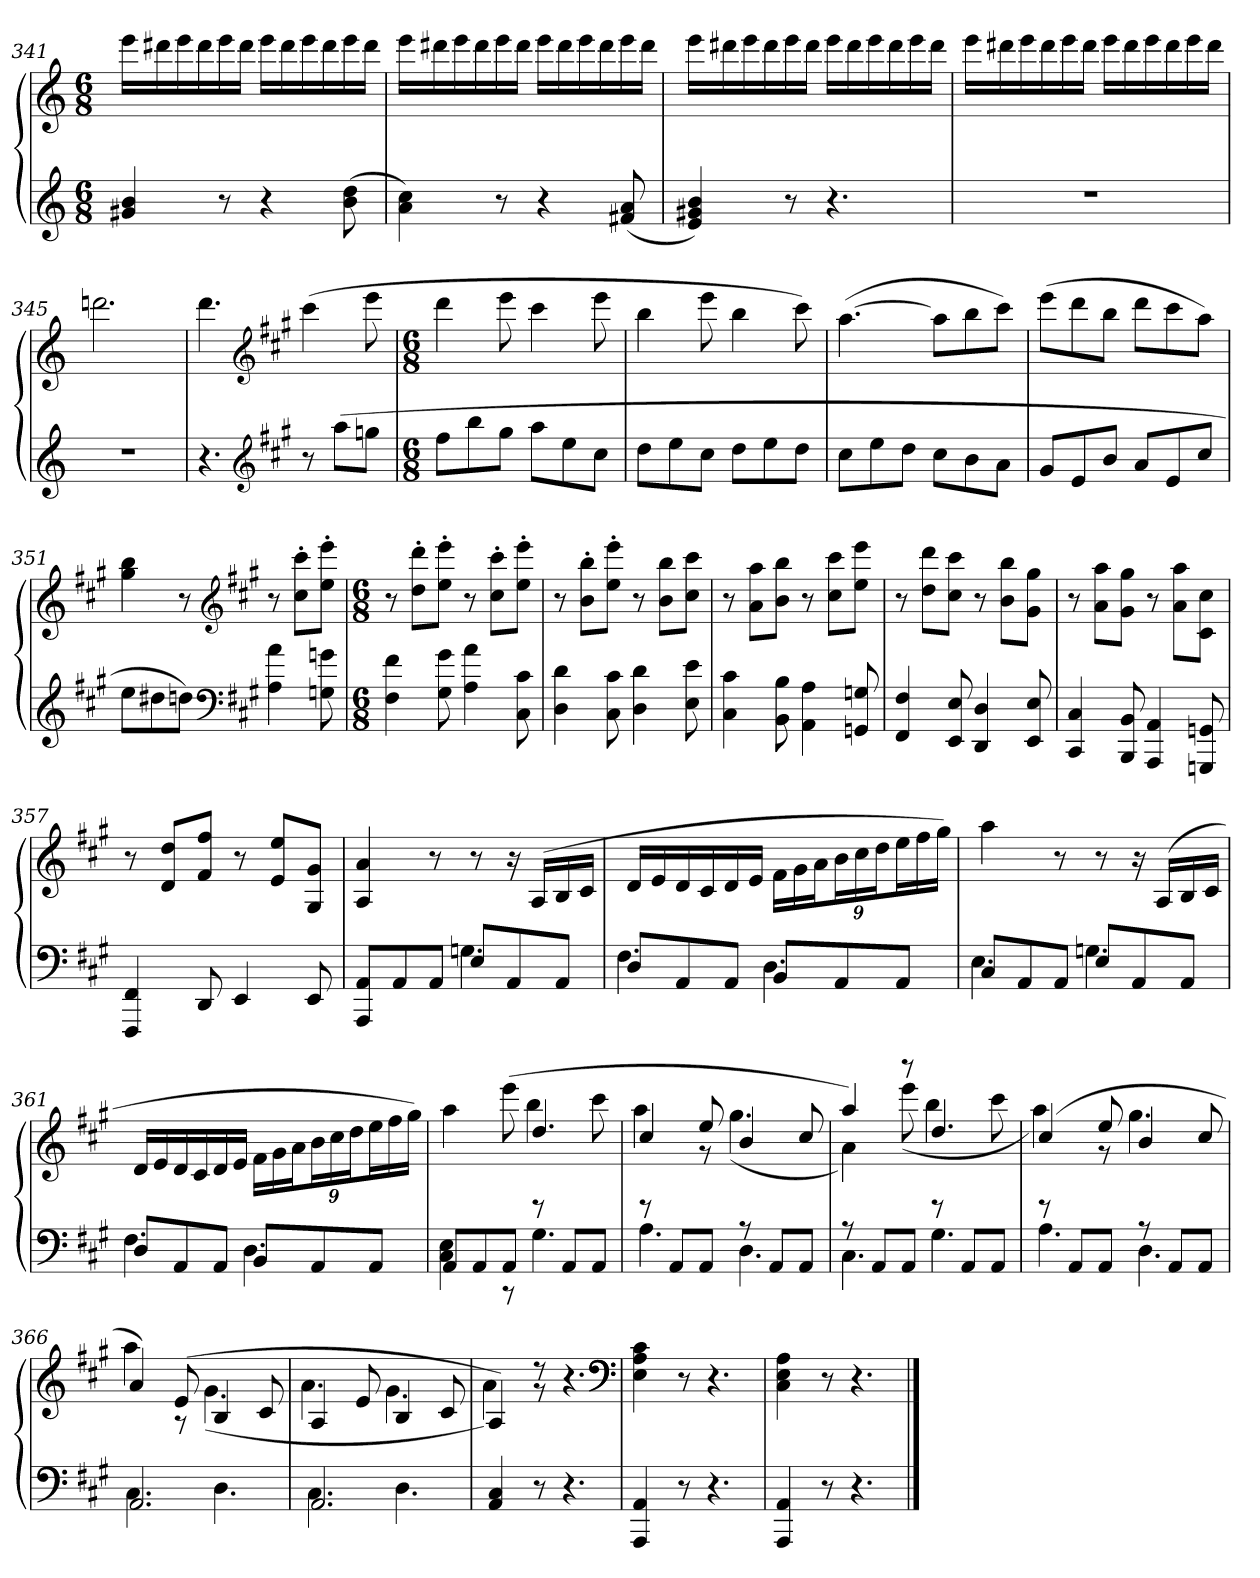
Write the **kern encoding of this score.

**kern	**kern
*part1	*part1
*staff2	*staff1
*clefG2	*clefG2
*k[]	*k[]
*M6/8	*M6/8
=341	=341
4g#X 4b	16eeeLL
.	16ddd#X
.	16eee
.	16ddd#
8r	16eee
.	16ddd#JJ
4r	16eeeLL
.	16ddd#
.	16eee
.	16ddd#
(8b 8dd	16eee
.	16ddd#JJ
=342	=342
4a 4cc)	16eeeLL
.	16ddd#X
.	16eee
.	16ddd#
8r	16eee
.	16ddd#JJ
4r	16eeeLL
.	16ddd#
.	16eee
.	16ddd#
(8f#X 8a	16eee
.	16ddd#JJ
=343	=343
4e 4g#X 4b)	16eeeLL
.	16ddd#X
.	16eee
.	16ddd#
8r	16eee
.	16ddd#JJ
4.r	16eeeLL
.	16ddd#
.	16eee
.	16ddd#
.	16eee
.	16ddd#JJ
=344	=344
2.r	16eeeLL
.	16ddd#X
.	16eee
.	16ddd#
.	16eee
.	16ddd#JJ
.	16eeeLL
.	16ddd#
.	16eee
.	16ddd#
.	16eee
.	16ddd#JJ
=345	=345
2.r	2.dddn
=346	=346
4.r	4.ddd
*clefG2	*clefG2
*k[f#c#g#]	*k[f#c#g#]
*A:	*A:
8r	(4ccc#
(8aaL	.
8ggnJ	8eee
=347	=347
*M6/8	*M6/8
8ff#L	4ddd
8bb	.
8gg#J	8eee
8aaL	4ccc#
8ee	.
8cc#J	8eee
=348	=348
8ddL	4bb
8ee	.
8cc#J	8eee
8ddL	4bb
8ee	.
8ddJ	8ccc#)
=349	=349
8cc#L	([4.aa
8ee	.
8ddJ	.
8cc#L	8aaL]
8b	8bb
8aJ	8ccc#J)
=350	=350
8g#L	(8eeeL
8e	8ddd
8bJ	8bbJ
8aL	8dddL
8e	8ccc#
8cc#J	8aaJ)
=351	=351
8eeL	4gg# 4bb
8dd#X	.
8ddnJ)	8r
*clefF4	*clefG2
*k[f#c#g#]	*k[f#c#g#]
*A:	*A:
4A 4a	8r
.	8cc#' 8ccc#'L
8Gn 8gn	8ee' 8eee'J
=352	=352
*M6/8	*M6/8
4F# 4f#	8r
.	8dd' 8ddd'L
8G# 8g#	8ee' 8eee'J
4A 4a	8r
.	8cc#' 8ccc#'L
8C# 8c#	8ee' 8eee'J
=353	=353
4D 4d	8r
.	8b' 8bb'L
8C# 8c#	8ee' 8eee'J
4D 4d	8r
.	8b 8bbL
8E 8e	8cc# 8ccc#J
=354	=354
4C# 4c#	8r
.	8a 8aaL
8BB 8B	8b 8bbJ
4AA 4A	8r
.	8cc# 8ccc#L
8GGn 8Gn	8ee 8eeeJ
=355	=355
4FF# 4F#	8r
.	8dd 8dddL
8EE 8E	8cc# 8ccc#J
4DD 4D	8r
.	8b 8bbL
8EE 8E	8g# 8gg#J
=356	=356
4CC# 4C#	8r
.	8a 8aaL
8BBB 8BB	8g# 8gg#J
4AAA 4AA	8r
.	8a 8aaL
8GGGn 8GGn	8c# 8cc#J
=357	=357
4FFF# 4FF#	8r
.	8d 8ddL
8DD	8f# 8ff#J
4EE	8r
.	8e 8eeL
8EE	8G# 8g#J
=358	=358
*^	*
8AAA 8AAL	4.ryy	4A 4a
8AA	.	.
8AAJ	.	8r
8EL	4.Gn	8r
8AA	.	16r
.	.	(16ALL
8AAJ	.	16B
.	.	16c#JJ
=359	=359	=359
8DL	4.F#	16dLL
.	.	16e
8AA	.	16d
.	.	16c#
8AAJ	.	16d
.	.	16eJJ
8BBL	4.D	24f#LL
.	.	24g#
.	.	24aJ
8AA	.	24bL
.	.	24cc#
.	.	24ddJ
8AAJ	.	24eeL
.	.	24ff#
.	.	24gg#JJ)
=360	=360	=360
8C#L	4.E	4aa
8AA	.	.
8AAJ	.	8r
8EL	4.Gn	8r
8AA	.	16r
.	.	(16ALL
8AAJ	.	16B
.	.	16c#JJ
=361	=361	=361
8DL	4.F#	16dLL
.	.	16e
8AA	.	16d
.	.	16c#
8AAJ	.	16d
.	.	16eJJ
8BBL	4.D	24f#LL
.	.	24g#
.	.	24aJ
8AA	.	24bL
.	.	24cc#
.	.	24ddJ
8AAJ	.	24eeL
.	.	24ff#
.	.	24gg#JJ)
=362	=362	=362
*	*	*^
8AAL	4C# 4E	4aa	4.ryy
8AA	.	.	.
8AAJ	8r	(8eee	.
8r	4.G#	4.dd	4bb
8AAL	.	.	.
8AAJ	.	.	8ccc#
=363	=363	=363	=363
8r	4.A	(4cc#	4aa)
8AAL	.	.	.
8AAJ	.	8ee	8r
8r	4.D	4b	(4.gg#
8AAL	.	.	.
8AAJ	.	8cc#	.
=364	=364	=364	=364
8r	4.C#	4aa)	4a)
8AAL	.	.	.
8AAJ	.	8r	(8eee
8r	4.G#	4.dd	4bb
8AAL	.	.	.
8AAJ	.	.	8ccc#
=365	=365	=365	=365
8r	4.A	(4cc#	4aa)
8AAL	.	.	.
8AAJ	.	8ee	8r
8r	4.D	4b	4.gg#
8AAL	.	.	.
8AAJ	.	8cc#	.
=366	=366	=366	=366
2.AA	4.C#	4a)	4aa
.	.	(8e	8r
.	4.D	4B	(4.g#
.	.	8c#	.
=367	=367	=367	=367
2.AA	4.C#	4A	4.a
.	.	8e	.
.	4.D	4B	4.g#
.	.	8c#	.
*v	*v	*	*
=368	=368	=368
4AA 4C#	4A)	4a)
8r	8r	8r
4.r	4.r	4.ryy
*	*v	*v
*	*clefF4
=369	=369
4AAA 4AA	4E 4A 4c#
8r	8r
4.r	4.r
=370	=370
4AAA 4AA	4C# 4E 4A
8r	8r
4.r	4.r
==	==
*-	*-
